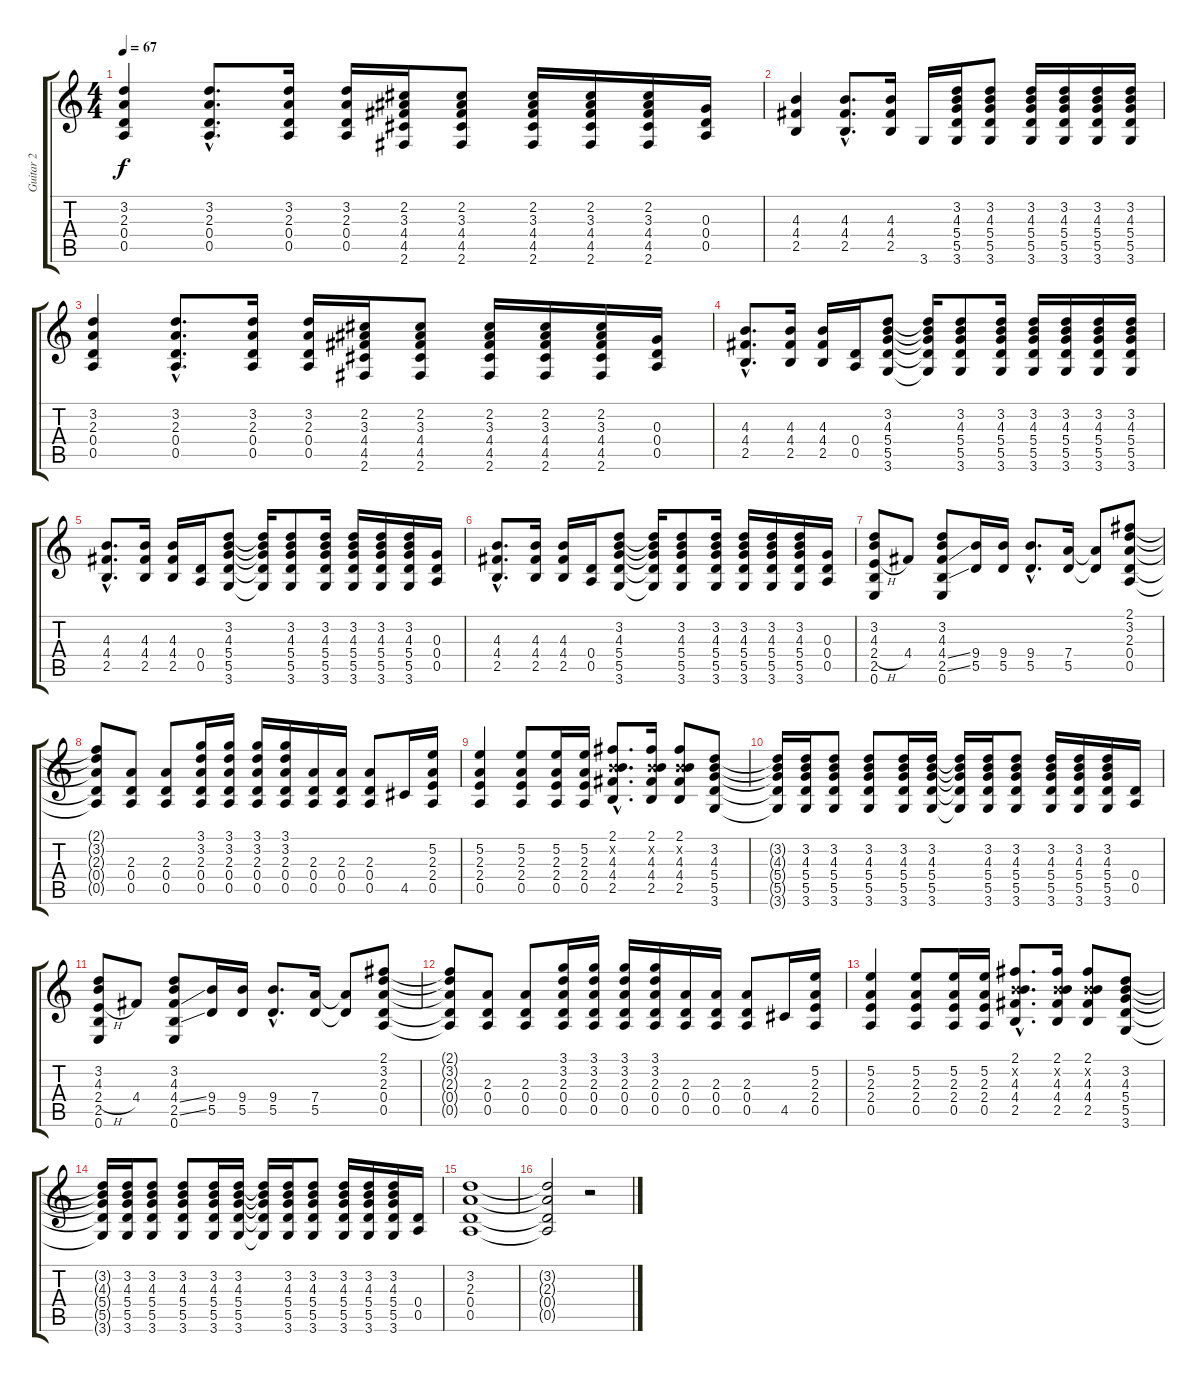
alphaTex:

\track ("Guitar 2" "Guitar 2") {instrument distortionguitar}
\staff {score tabs}
\tuning (E4 B3 G3 D3 A2 E2) {hide}
\ts (4 4)
\tempo 67
\clef g2
\ks c
(3.2 2.3 0.4 0.5).4{dy f} (3.2{hac} 2.3{hac} 0.4{hac} 0.5{hac}).8{d} (3.2 2.3 0.4 0.5).16 (3.2 2.3 0.4 0.5).16 (2.2 3.3 4.4 4.5 2.6).16 (2.2 3.3 4.4 4.5 2.6).8 (2.2 3.3 4.4 4.5 2.6).16 (2.2 3.3 4.4 4.5 2.6).16 (2.2 3.3 4.4 4.5 2.6).16 (0.3 0.4 0.5).16 |
(4.3 4.4 2.5).4 (4.3{hac} 4.4{hac} 2.5{hac}).8{d} (4.3 4.4 2.5).16 3.6.16 (3.2 4.3 5.4 5.5 3.6).16 (3.2 4.3 5.4 5.5 3.6).8 (3.2 4.3 5.4 5.5 3.6).16 (3.2 4.3 5.4 5.5 3.6).16 (3.2 4.3 5.4 5.5 3.6).16 (3.2 4.3 5.4 5.5 3.6).16 |
(3.2 2.3 0.4 0.5).4 (3.2{hac} 2.3{hac} 0.4{hac} 0.5{hac}).8{d} (3.2 2.3 0.4 0.5).16 (3.2 2.3 0.4 0.5).16 (2.2 3.3 4.4 4.5 2.6).16 (2.2 3.3 4.4 4.5 2.6).8 (2.2 3.3 4.4 4.5 2.6).16 (2.2 3.3 4.4 4.5 2.6).16 (2.2 3.3 4.4 4.5 2.6).16 (0.3 0.4 0.5).16 |
(4.3{hac} 4.4{hac} 2.5{hac}).8{d} (4.3 4.4 2.5).16 (4.3 4.4 2.5).16 (0.4 0.5).16 (3.2 4.3 5.4 5.5 3.6).8 (3.2{t} 4.3{t} 5.4{t} 5.5{t} 3.6{t}).16 (3.2 4.3 5.4 5.5 3.6).8 (3.2 4.3 5.4 5.5 3.6).16 (3.2 4.3 5.4 5.5 3.6).16 (3.2 4.3 5.4 5.5 3.6).16 (3.2 4.3 5.4 5.5 3.6).16 (3.2 4.3 5.4 5.5 3.6).16 |
(4.3{hac} 4.4{hac} 2.5{hac}).8{d} (4.3 4.4 2.5).16 (4.3 4.4 2.5).16 (0.4 0.5).16 (3.2 4.3 5.4 5.5 3.6).8 (3.2{t} 4.3{t} 5.4{t} 5.5{t} 3.6{t}).16 (3.2 4.3 5.4 5.5 3.6).8 (3.2 4.3 5.4 5.5 3.6).16 (3.2 4.3 5.4 5.5 3.6).16 (3.2 4.3 5.4 5.5 3.6).16 (3.2 4.3 5.4 5.5 3.6).16 (0.3 0.4 0.5).16 |
(4.3{hac} 4.4{hac} 2.5{hac}).8{d} (4.3 4.4 2.5).16 (4.3 4.4 2.5).16 (0.4 0.5).16 (3.2 4.3 5.4 5.5 3.6).8 (3.2{t} 4.3{t} 5.4{t} 5.5{t} 3.6{t}).16 (3.2 4.3 5.4 5.5 3.6).8 (3.2 4.3 5.4 5.5 3.6).16 (3.2 4.3 5.4 5.5 3.6).16 (3.2 4.3 5.4 5.5 3.6).16 (3.2 4.3 5.4 5.5 3.6).16 (0.3 0.4 0.5).16 |
(3.2 4.3 2.4{h} 2.5 0.6).8 4.4.8 (3.2 4.3 4.4{ss} 2.5{ss} 0.6).8 (9.4 5.5).16 (9.4 5.5).16 (9.4{hac} 5.5{hac}).8{d} (7.4 5.5).16 (7.4{t} 5.5{t}).8 (2.1 3.2 2.3 0.4 0.5).8 |
(2.1{t} 3.2{t} 2.3{t} 0.4{t} 0.5{t}).8 (2.3 0.4 0.5).8 (2.3 0.4 0.5).8 (3.1 3.2 2.3 0.4 0.5).16 (3.1 3.2 2.3 0.4 0.5).16 (3.1 3.2 2.3 0.4 0.5).16 (3.1 3.2 2.3 0.4 0.5).16 (2.3 0.4 0.5).16 (2.3 0.4 0.5).16 (2.3 0.4 0.5).8 4.5.16 (5.2 2.3 2.4 0.5).16 |
(5.2 2.3 2.4 0.5).4 (5.2 2.3 2.4 0.5).8 (5.2 2.3 2.4 0.5).16 (5.2 2.3 2.4 0.5).16 (2.1{hac} 0.2{hac x} 4.3{hac} 4.4{hac} 2.5{hac}).8{d} (2.1 0.2{x} 4.3 4.4 2.5).16 (2.1 0.2{x} 4.3 4.4 2.5).8 (3.2 4.3 5.4 5.5 3.6).8 |
(3.2{t} 4.3{t} 5.4{t} 5.5{t} 3.6{t}).16 (3.2 4.3 5.4 5.5 3.6).16 (3.2 4.3 5.4 5.5 3.6).8 (3.2 4.3 5.4 5.5 3.6).8 (3.2 4.3 5.4 5.5 3.6).16 (3.2 4.3 5.4 5.5 3.6).16 (3.2{t} 4.3{t} 5.4{t} 5.5{t} 3.6{t}).16 (3.2 4.3 5.4 5.5 3.6).16 (3.2 4.3 5.4 5.5 3.6).8 (3.2 4.3 5.4 5.5 3.6).16 (3.2 4.3 5.4 5.5 3.6).16 (3.2 4.3 5.4 5.5 3.6).16 (0.4 0.5).16 |
(3.2 4.3 2.4{h} 2.5 0.6).8 4.4.8 (3.2 4.3 4.4{ss} 2.5{ss} 0.6).8 (9.4 5.5).16 (9.4 5.5).16 (9.4{hac} 5.5{hac}).8{d} (7.4 5.5).16 (7.4{t} 5.5{t}).8 (2.1 3.2 2.3 0.4 0.5).8 |
(2.1{t} 3.2{t} 2.3{t} 0.4{t} 0.5{t}).8 (2.3 0.4 0.5).8 (2.3 0.4 0.5).8 (3.1 3.2 2.3 0.4 0.5).16 (3.1 3.2 2.3 0.4 0.5).16 (3.1 3.2 2.3 0.4 0.5).16 (3.1 3.2 2.3 0.4 0.5).16 (2.3 0.4 0.5).16 (2.3 0.4 0.5).16 (2.3 0.4 0.5).8 4.5.16 (5.2 2.3 2.4 0.5).16 |
(5.2 2.3 2.4 0.5).4 (5.2 2.3 2.4 0.5).8 (5.2 2.3 2.4 0.5).16 (5.2 2.3 2.4 0.5).16 (2.1{hac} 0.2{hac x} 4.3{hac} 4.4{hac} 2.5{hac}).8{d} (2.1 0.2{x} 4.3 4.4 2.5).16 (2.1 0.2{x} 4.3 4.4 2.5).8 (3.2 4.3 5.4 5.5 3.6).8 |
(3.2{t} 4.3{t} 5.4{t} 5.5{t} 3.6{t}).16 (3.2 4.3 5.4 5.5 3.6).16 (3.2 4.3 5.4 5.5 3.6).8 (3.2 4.3 5.4 5.5 3.6).8 (3.2 4.3 5.4 5.5 3.6).16 (3.2 4.3 5.4 5.5 3.6).16 (3.2{t} 4.3{t} 5.4{t} 5.5{t} 3.6{t}).16 (3.2 4.3 5.4 5.5 3.6).16 (3.2 4.3 5.4 5.5 3.6).8 (3.2 4.3 5.4 5.5 3.6).16 (3.2 4.3 5.4 5.5 3.6).16 (3.2 4.3 5.4 5.5 3.6).16 (0.4 0.5).16 |
(3.2 2.3 0.4 0.5).1 |
(3.2{t} 2.3{t} 0.4{t} 0.5{t}).2 r.2
